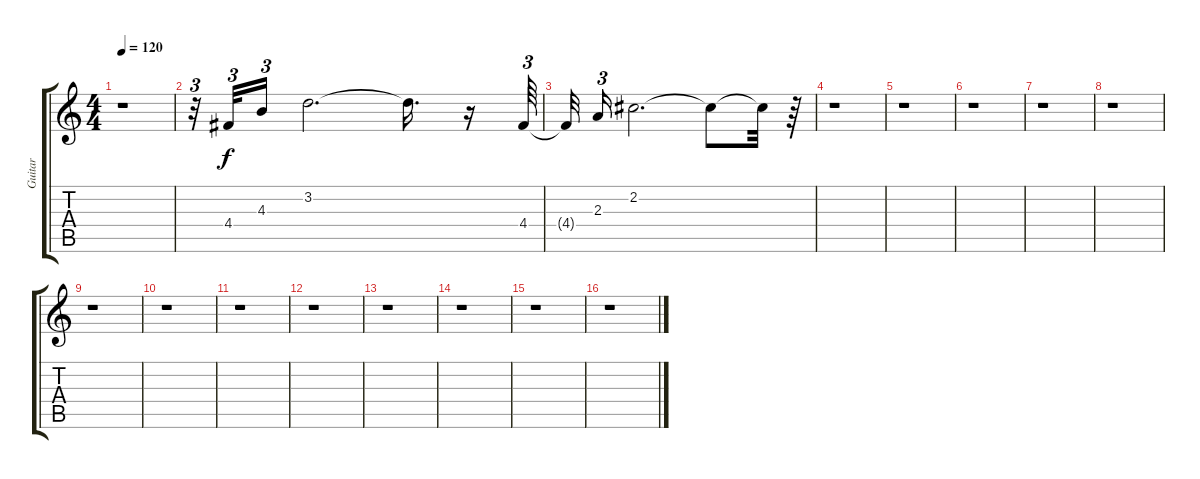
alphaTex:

\track ("Guitar" "Guitar") {instrument electricguitarclean}
\staff {score tabs}
\tuning (E4 B3 G3 D3 A2 E2) {hide}
\ts (4 4)
\tempo 120
\clef g2
\ks c
r.1{dy f} |
r.32{tu (3 2)} 4.4.32{tu (3 2)} 4.3.16{tu (3 2)} 3.2.2{d} 3.2{t}.16{d} r.16 4.4.64{tu (3 2)} |
4.4{t}.32 2.3.16{tu (3 2)} 2.2.2{d} 2.2{t}.8 2.2{t}.32 r.64 |
r.1 |
r.1 |
r.1 |
r.1 |
r.1 |
r.1 |
r.1 |
r.1 |
r.1 |
r.1 |
r.1 |
r.1 |
r.1
